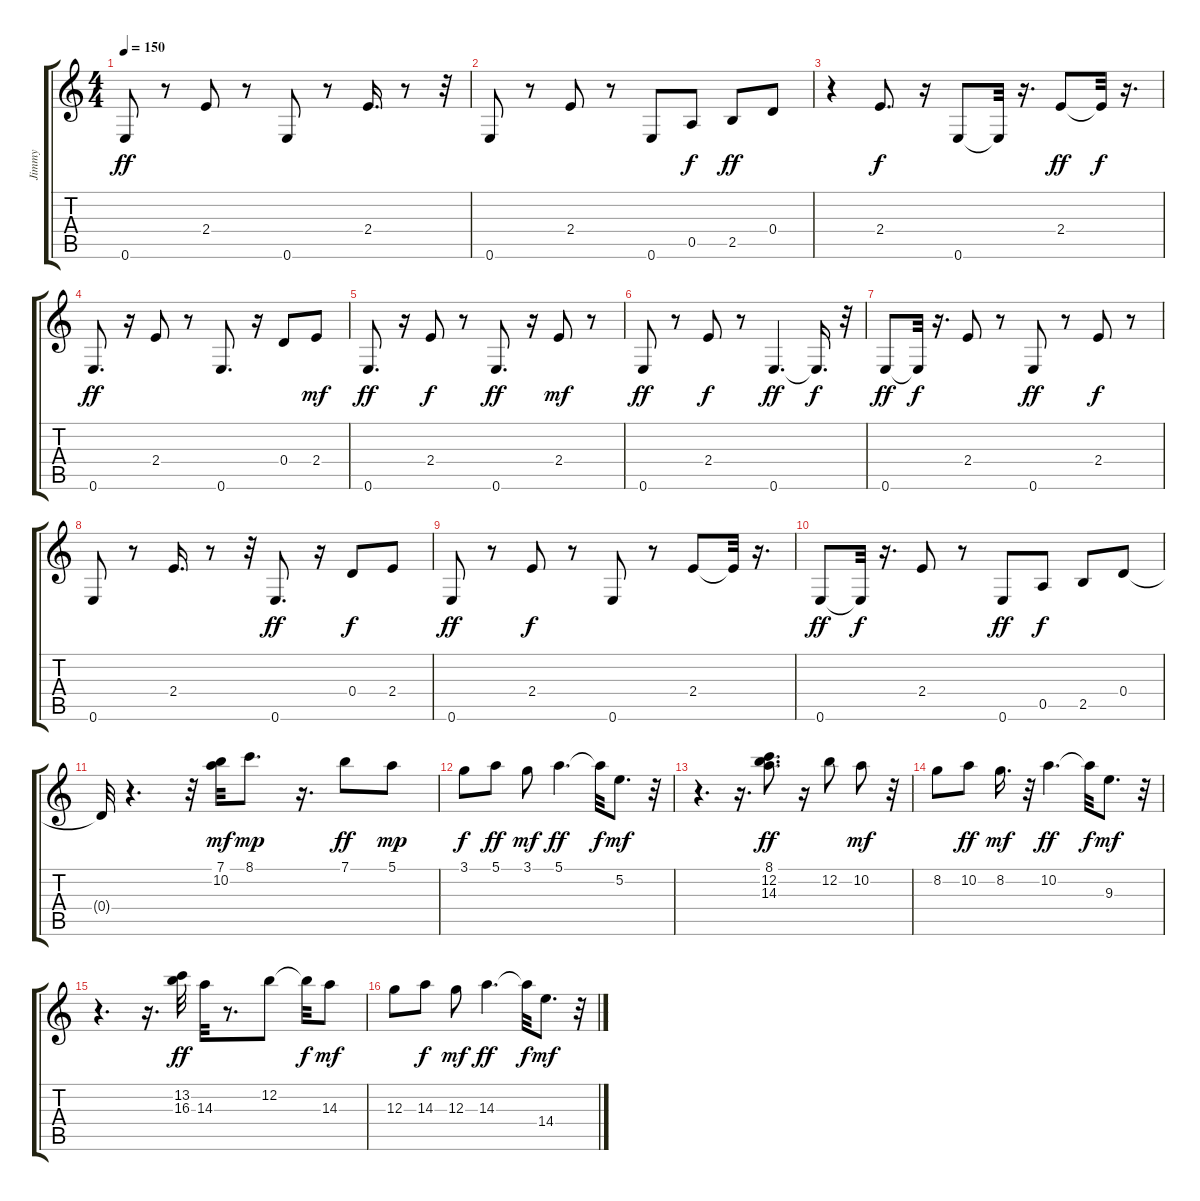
\track ("Jimmy" "Jimmy") {instrument overdrivenguitar}
\staff {score tabs}
\tuning (E4 B3 G3 D3 A2 E2) {hide}
\ts (4 4)
\tempo 150
\clef g2
\ks c
0.6.8{dy ff} r.8 2.4.8 r.8 0.6.8 r.8 2.4.16{d} r.8 r.32 |
0.6.8 r.8 2.4.8 r.8 0.6.8 0.5.8{dy f} 2.5.8{dy ff} 0.4.8 |
r.4 2.4.8{d dy f} r.16 0.6.8 0.6{t}.32 r.16{d} 2.4.8{dy ff} 2.4{t}.32{dy f} r.16{d} |
0.6.8{d dy ff} r.16 2.4.8 r.8 0.6.8{d} r.16 0.4.8 2.4.8{dy mf} |
0.6.8{d dy ff} r.16 2.4.8{dy f} r.8 0.6.8{d dy ff} r.16 2.4.8{dy mf} r.8 |
0.6.8{dy ff} r.8 2.4.8{dy f} r.8 0.6.4{d dy ff} 0.6{t}.16{d dy f} r.32 |
0.6.8{dy ff} 0.6{t}.32{dy f} r.16{d} 2.4.8 r.8 0.6.8{dy ff} r.8 2.4.8{dy f} r.8 |
0.6.8 r.8 2.4.16{d} r.8 r.32 0.6.8{d dy ff} r.16 0.4.8{dy f} 2.4.8 |
0.6.8{dy ff} r.8 2.4.8{dy f} r.8 0.6.8 r.8 2.4.8 2.4{t}.32 r.16{d} |
0.6.8{dy ff} 0.6{t}.32{dy f} r.16{d} 2.4.8 r.8 0.6.8{dy ff} 0.5.8{dy f} 2.5.8 0.4.8 |
0.4{t}.32 r.4{d} r.32 (7.1 10.2).32{dy mf} 8.1.8{d dy mp} r.16{d} 7.1.8{dy ff} 5.1.8{dy mp} |
3.1.8{dy f} 5.1.8{dy ff} 3.1.8{dy mf} 5.1.4{d dy ff} 5.1{t}.32{dy f} 5.2.8{d dy mf} r.32 |
r.4{d} r.16{d} (8.1 12.2 14.3).8{d dy ff} r.16 12.2.8 10.2.8{dy mf} r.32 |
8.2.8 10.2.8{dy ff} 8.2.16{d dy mf} r.32 10.2.4{d dy ff} 10.2{t}.32{dy f} 9.3.8{d dy mf} r.32 |
r.4{d} r.16{d} (13.2 16.3).32{dy ff} 14.3.32 r.8{d} 12.2.8 12.2{t}.32{dy f} 14.3.8{dy mf} |
12.3.8 14.3.8{dy f} 12.3.8{dy mf} 14.3.4{d dy ff} 14.3{t}.32{dy f} 14.4.8{d dy mf} r.32
